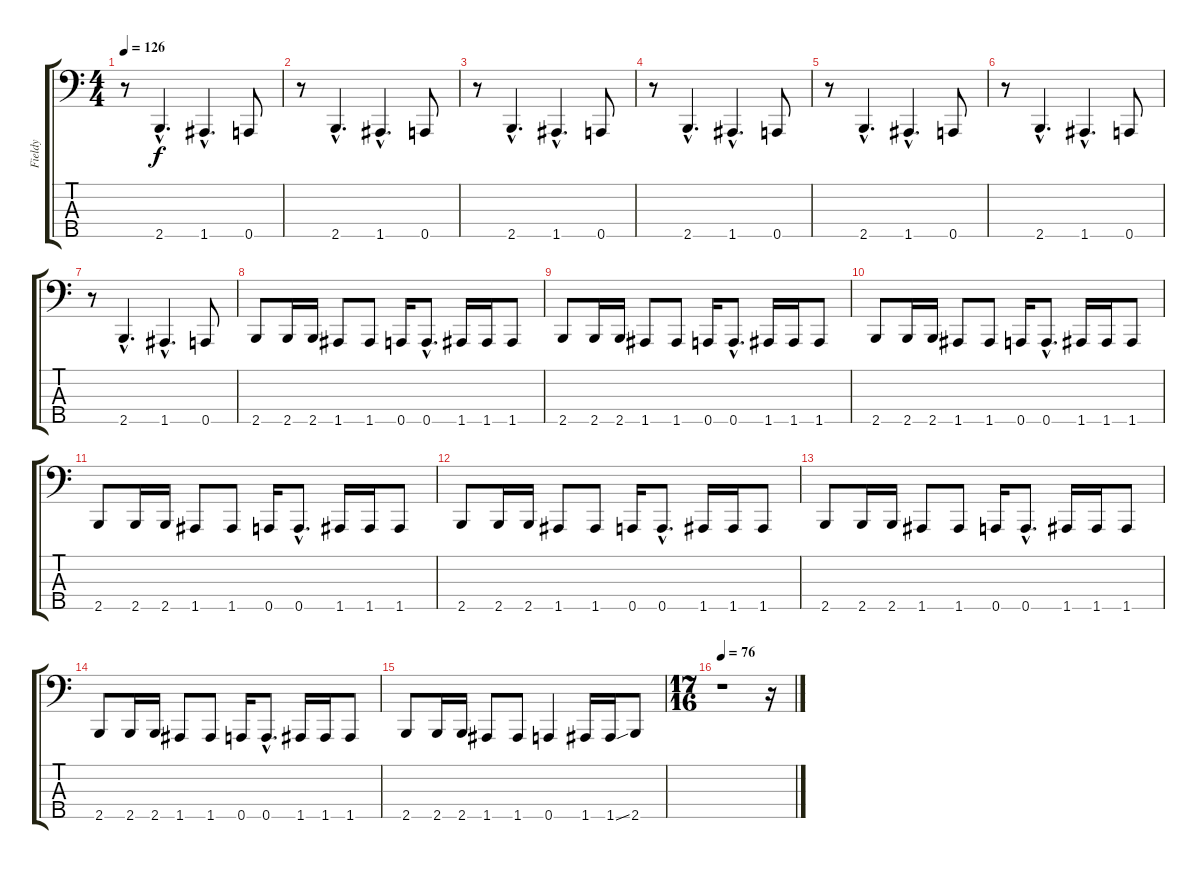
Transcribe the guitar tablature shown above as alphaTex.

\track ("Fieldy" "Fieldy") {instrument slapbass1}
\staff {score tabs}
\tuning (F2 C2 G1 D1 A0) {hide}
\ts (4 4)
\tempo 126
\clef f4
\ks c
r.8{dy f} 2.5{hac}.4{d} 1.5{hac}.4{d} 0.5.8 |
r.8 2.5{hac}.4{d} 1.5{hac}.4{d} 0.5.8 |
r.8 2.5{hac}.4{d} 1.5{hac}.4{d} 0.5.8 |
r.8 2.5{hac}.4{d} 1.5{hac}.4{d} 0.5.8 |
r.8 2.5{hac}.4{d} 1.5{hac}.4{d} 0.5.8 |
r.8 2.5{hac}.4{d} 1.5{hac}.4{d} 0.5.8 |
r.8 2.5{hac}.4{d} 1.5{hac}.4{d} 0.5.8 |
2.5.8 2.5.16 2.5.16 1.5.8 1.5.8 0.5.16 0.5{hac}.8{d} 1.5.16 1.5.16 1.5.8 |
2.5.8 2.5.16 2.5.16 1.5.8 1.5.8 0.5.16 0.5{hac}.8{d} 1.5.16 1.5.16 1.5.8 |
2.5.8 2.5.16 2.5.16 1.5.8 1.5.8 0.5.16 0.5{hac}.8{d} 1.5.16 1.5.16 1.5.8 |
2.5.8 2.5.16 2.5.16 1.5.8 1.5.8 0.5.16 0.5{hac}.8{d} 1.5.16 1.5.16 1.5.8 |
2.5.8 2.5.16 2.5.16 1.5.8 1.5.8 0.5.16 0.5{hac}.8{d} 1.5.16 1.5.16 1.5.8 |
2.5.8 2.5.16 2.5.16 1.5.8 1.5.8 0.5.16 0.5{hac}.8{d} 1.5.16 1.5.16 1.5.8 |
2.5.8 2.5.16 2.5.16 1.5.8 1.5.8 0.5.16 0.5{hac}.8{d} 1.5.16 1.5.16 1.5.8 |
2.5.8 2.5.16 2.5.16 1.5.8 1.5.8 0.5.4 1.5.16 1.5{ss}.16 2.5.8 |
\ts (17 16)
\tempo 76
r.1 r.16
